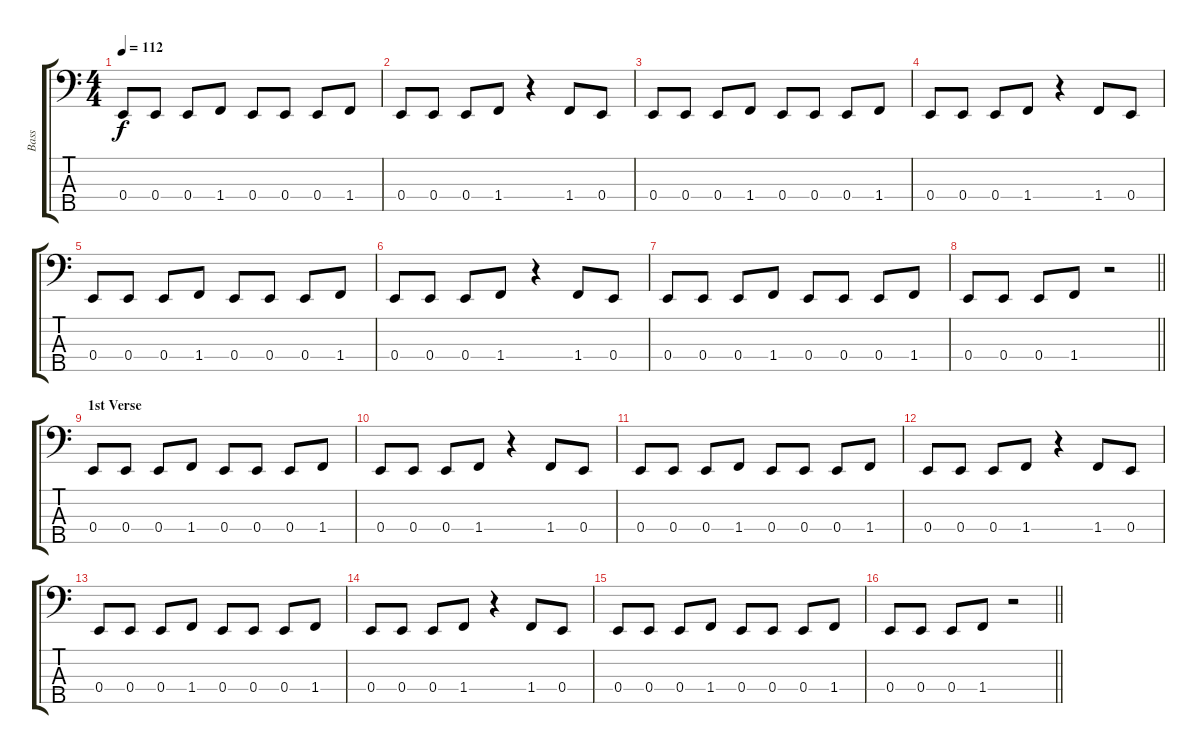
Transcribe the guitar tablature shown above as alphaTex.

\track ("Bass" "Bass") {instrument electricbassfinger}
\staff {score tabs}
\tuning (G2 D2 A1 E1 B0) {hide}
\ts (4 4)
\tempo 112
\clef f4
\ks c
0.4.8{dy f} 0.4.8 0.4.8 1.4.8 0.4.8 0.4.8 0.4.8 1.4.8 |
0.4.8 0.4.8 0.4.8 1.4.8 r.4 1.4.8 0.4.8 |
0.4.8 0.4.8 0.4.8 1.4.8 0.4.8 0.4.8 0.4.8 1.4.8 |
0.4.8 0.4.8 0.4.8 1.4.8 r.4 1.4.8 0.4.8 |
0.4.8 0.4.8 0.4.8 1.4.8 0.4.8 0.4.8 0.4.8 1.4.8 |
0.4.8 0.4.8 0.4.8 1.4.8 r.4 1.4.8 0.4.8 |
0.4.8 0.4.8 0.4.8 1.4.8 0.4.8 0.4.8 0.4.8 1.4.8 |
\barLineRight lightlight
0.4.8 0.4.8 0.4.8 1.4.8 r.2 |
\section ("" "1st Verse")
0.4.8 0.4.8 0.4.8 1.4.8 0.4.8 0.4.8 0.4.8 1.4.8 |
0.4.8 0.4.8 0.4.8 1.4.8 r.4 1.4.8 0.4.8 |
0.4.8 0.4.8 0.4.8 1.4.8 0.4.8 0.4.8 0.4.8 1.4.8 |
0.4.8 0.4.8 0.4.8 1.4.8 r.4 1.4.8 0.4.8 |
0.4.8 0.4.8 0.4.8 1.4.8 0.4.8 0.4.8 0.4.8 1.4.8 |
0.4.8 0.4.8 0.4.8 1.4.8 r.4 1.4.8 0.4.8 |
0.4.8 0.4.8 0.4.8 1.4.8 0.4.8 0.4.8 0.4.8 1.4.8 |
\barLineRight lightlight
0.4.8 0.4.8 0.4.8 1.4.8 r.2
